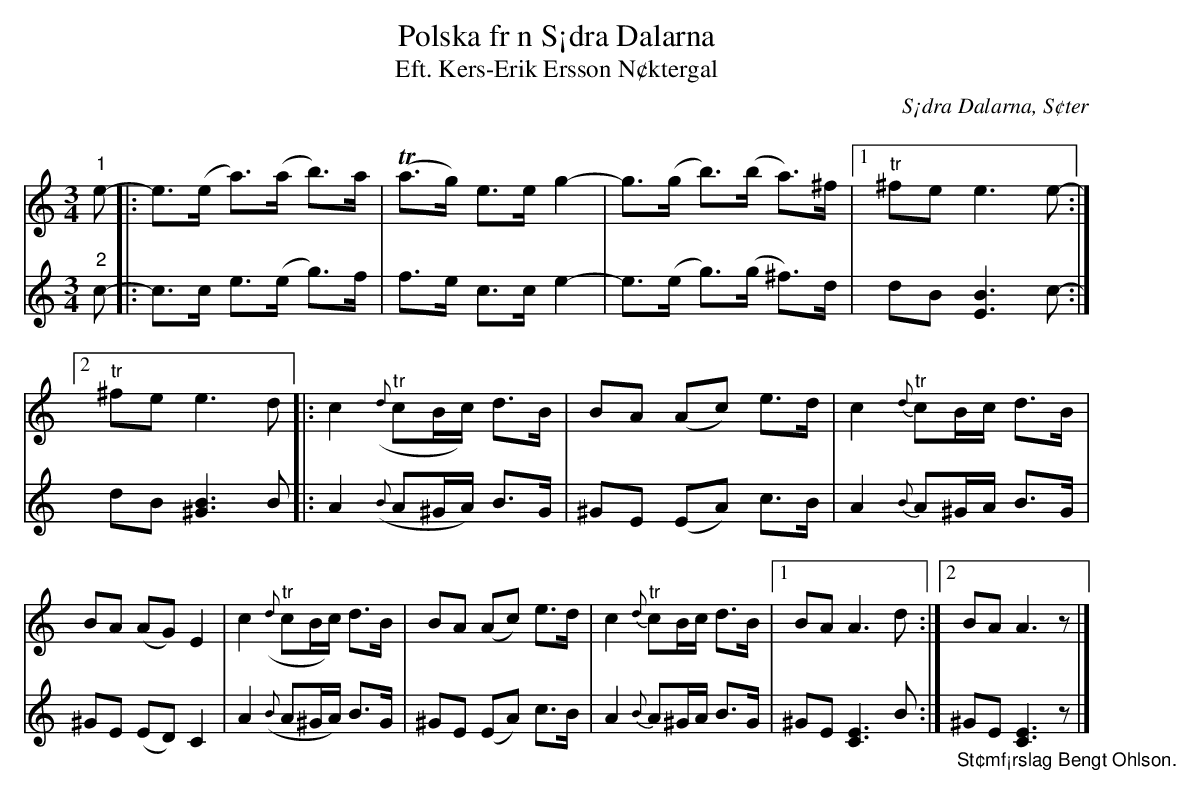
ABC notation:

X:1
T:Polska fr n S¡dra Dalarna
T:Eft. Kers-Erik Ersson N¢ktergal
O:S¡dra Dalarna, S¢ter
Q:90
L:1/8
M:3/4
V:1
K:Am
"^1" e- [|: e>(e a>)(a b>)a |(Ta>g) e>e g2- | g>(g b>)(b a>)^f |1"^tr" ^fe e3 e- :|]2
"^tr" ^fe e3 d [|: c2({d}"^tr" cB/c/) d>B | BA (Ac) e>d | c2{d}"^tr" cB/c/ d>B | BA (AG) E2 |
c2({d}"^tr" cB/c/) d>B | BA (Ac) e>d | c2{d}"^tr" cB/c/ d>B |1 BA A3 d :|]2 BA A3 z |]
V:2
"^2" c-  [|:  c>c e>(e g>)f  |  f>e c>c e2-  |  e>(e g>)(g ^f>)d  |1  dB [EB]3 c-  :|]2  dB [^GB]3 B  [|:
A2({B} A^G/A/) B>G  |  ^GE (EA) c>B  |  A2{B} A^G/A/ B>G  |  ^GE (ED) C2  |  A2({B} A^G/A/) B>G  |
^GE (EA) c>B  |  A2{B} A^G/A/ B>G  |1  ^GE [CE]3 B  :|]2 "_St¢mf¡rslag Bengt Ohlson." ^GE [CE]3 z  |]
